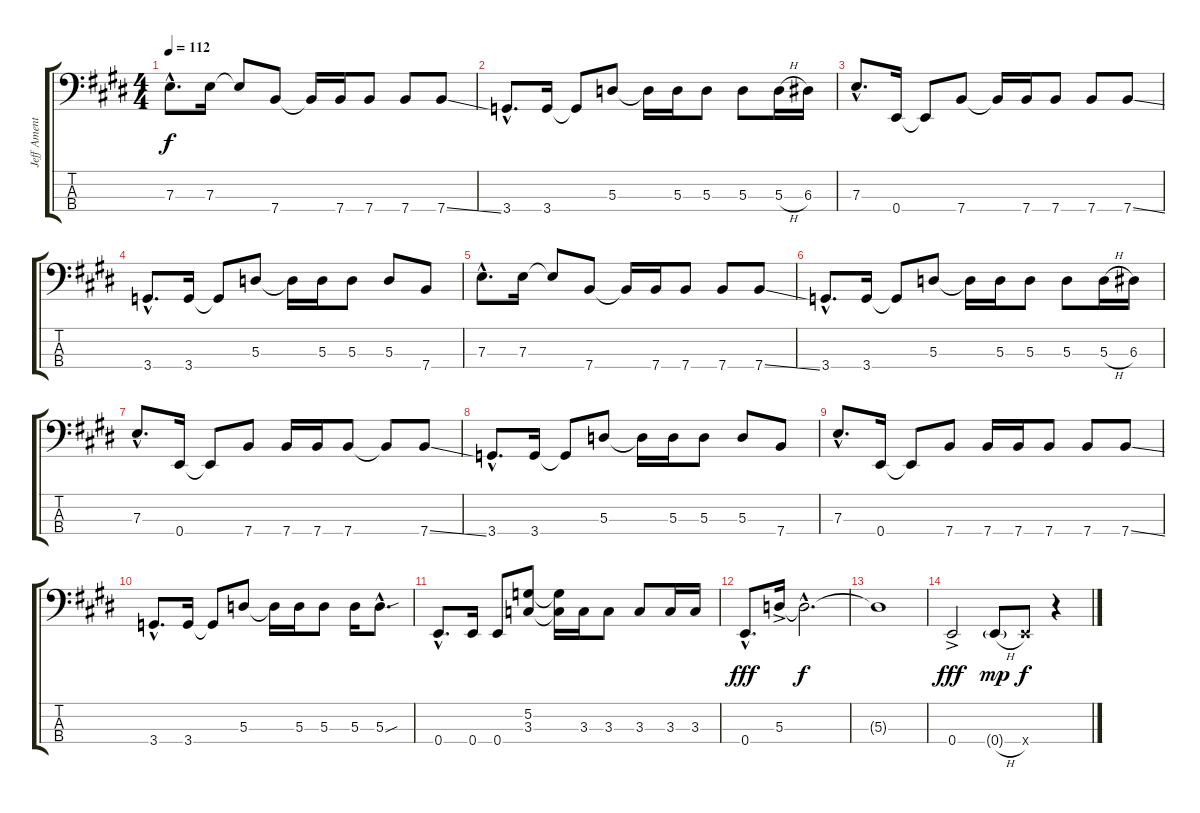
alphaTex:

\track ("Jeff Ament" "Jeff Ament") {instrument electricbassfinger}
\staff {score tabs}
\tuning (G2 D2 A1 E1) {hide}
\ts (4 4)
\tempo 112
\clef f4
\ks e
7.3{hac}.8{d dy f} 7.3.16 7.3{t}.8 7.4.8 7.4{t}.16 7.4.16 7.4.8 7.4.8 7.4{ss}.8 |
3.4{hac}.8{d} 3.4.16 3.4{t}.8 5.3.8 5.3{t}.16 5.3.16 5.3.8 5.3.8 5.3{h}.16 6.3.16 |
7.3{hac}.8{d} 0.4.16 0.4{t}.8 7.4.8 7.4{t}.16 7.4.16 7.4.8 7.4.8 7.4{ss}.8 |
3.4{hac}.8{d} 3.4.16 3.4{t}.8 5.3.8 5.3{t}.16 5.3.16 5.3.8 5.3.8 7.4.8 |
7.3{hac}.8{d} 7.3.16 7.3{t}.8 7.4.8 7.4{t}.16 7.4.16 7.4.8 7.4.8 7.4{ss}.8 |
3.4{hac}.8{d} 3.4.16 3.4{t}.8 5.3.8 5.3{t}.16 5.3.16 5.3.8 5.3.8 5.3{h}.16 6.3.16 |
7.3{hac}.8{d} 0.4.16 0.4{t}.8 7.4.8 7.4.16 7.4.16 7.4.8 7.4{t}.8 7.4{ss}.8 |
3.4{hac}.8{d} 3.4.16 3.4{t}.8 5.3.8 5.3{t}.16 5.3.16 5.3.8 5.3.8 7.4.8 |
7.3{hac}.8{d} 0.4.16 0.4{t}.8 7.4.8 7.4.16 7.4.16 7.4.8 7.4.8 7.4{ss}.8 |
3.4{hac}.8{d} 3.4.16 3.4{t}.8 5.3.8 5.3{t}.16 5.3.16 5.3.8 5.3.16 5.3{sou hac}.8{d} |
0.4{hac}.8{d} 0.4.16 0.4.8 (5.2 3.3).8 (5.2{t} 3.3{t}).16 3.3.16 3.3.8 3.3.8 3.3.16 3.3.16 |
0.4{hac}.8{d dy fff} 5.3{ac}.16 5.3{hac t}.2{d dy f} |
5.3{t}.1 |
0.4{ac}.2{dy fff} 0.4{h g}.8{dy mp} 0.4{x}.8{dy f} r.4
